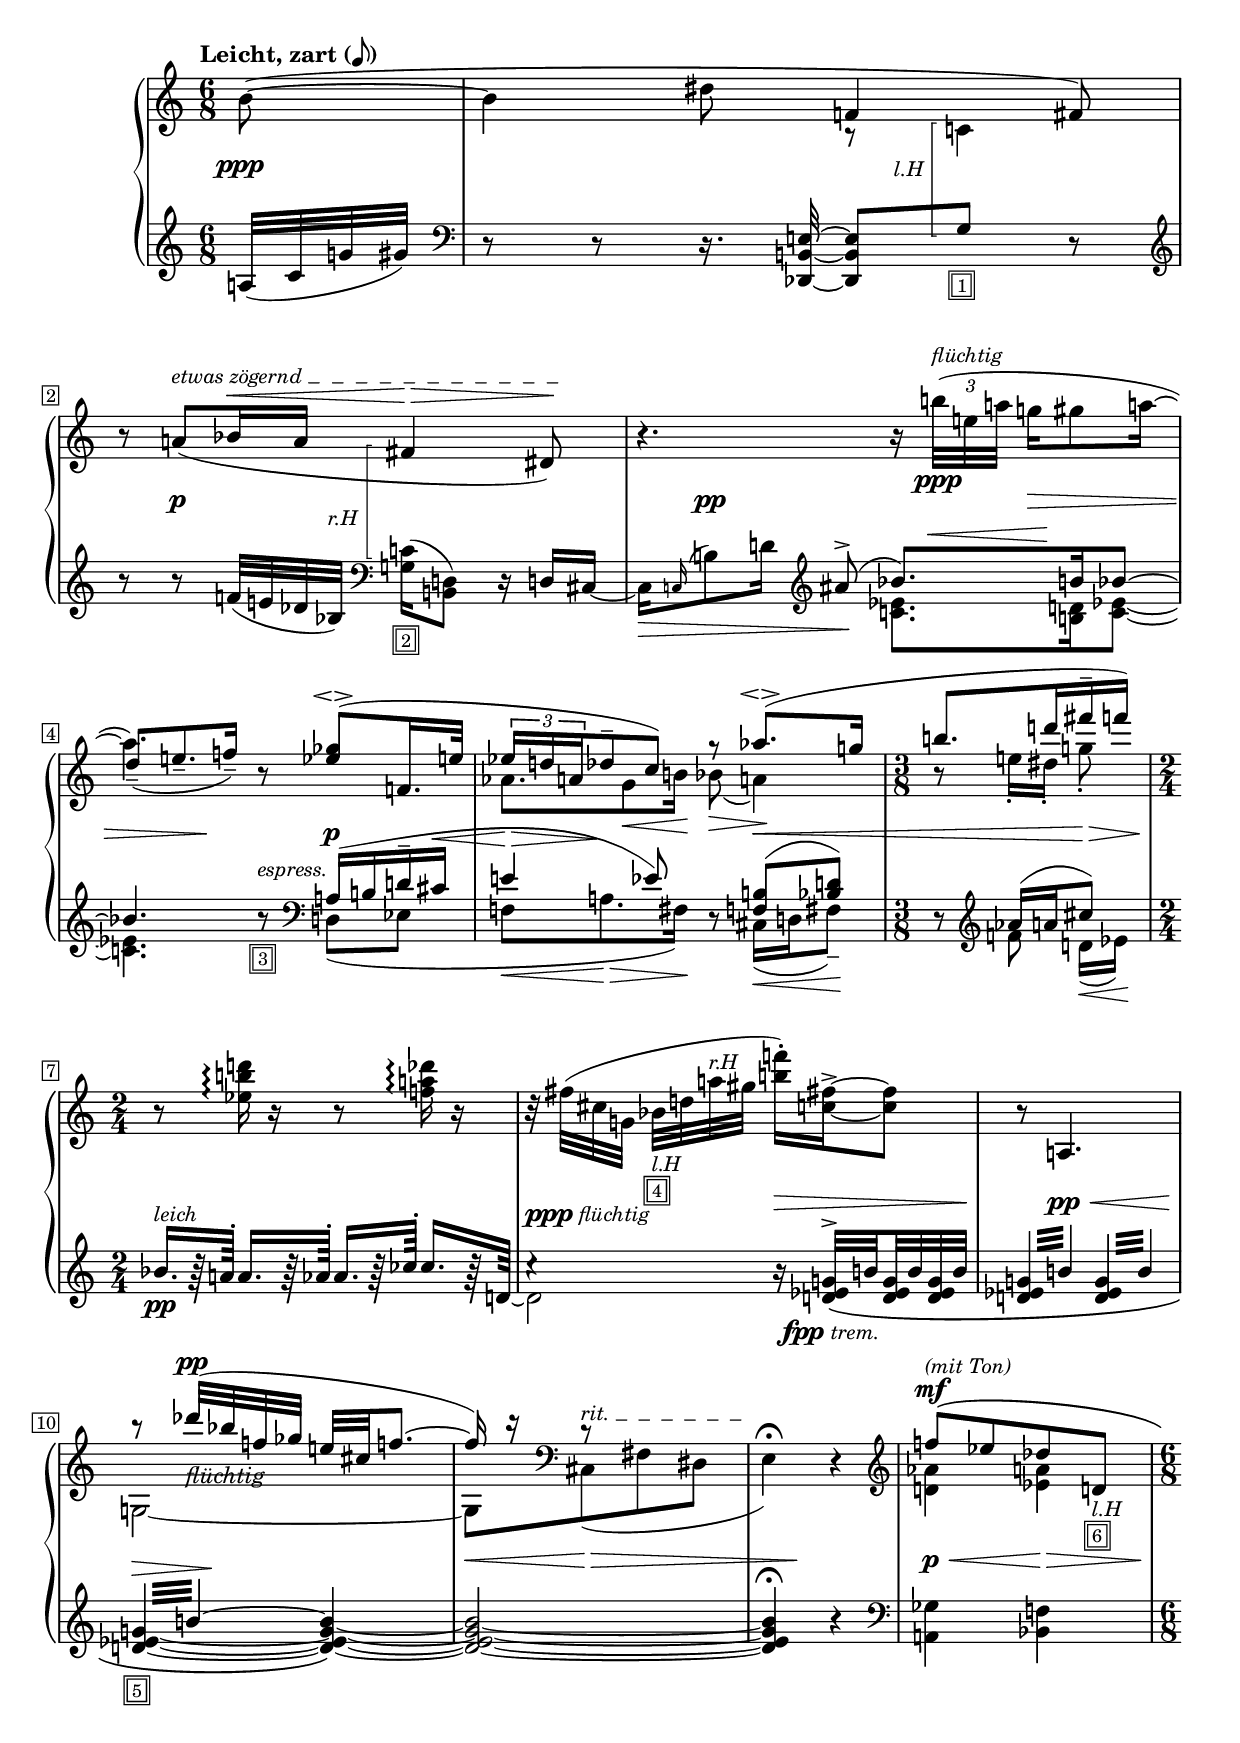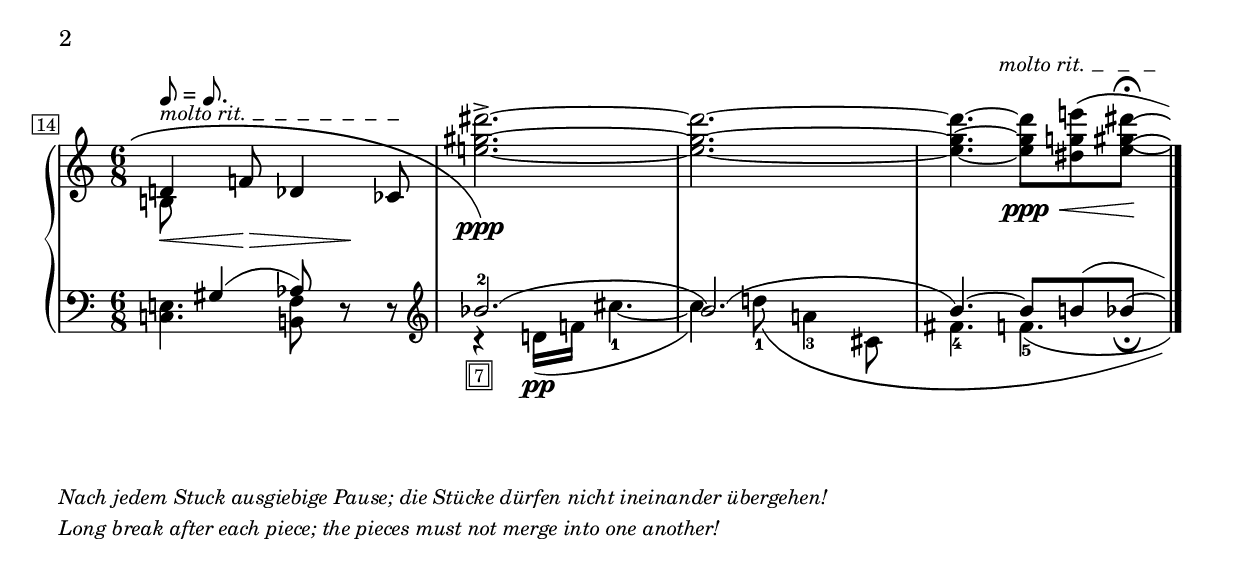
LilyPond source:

Global = {
  \key c \major
  \time 6/8
  \include "../global.ly"
}

% extend laissez-vibrer tie
extendLV = #(define-music-function (parser location further) (number?) #{
  \once \override LaissezVibrerTie.X-extent = #'(0 . 0)
  \once \override LaissezVibrerTie.details.note-head-gap = #(/ further -2)
  \once \override LaissezVibrerTie.extra-offset = #(cons (/ further 2) 0)
#})

csBracket = \override PianoStaff.Arpeggio.stencil = #ly:arpeggio::brew-chord-bracket
lH = \markup { \small "l.H" }
rH = \markup { \small "r.H" }

Sopran = \context Voice = "one" \relative c'' {
  \voiceOne
  \override MultiMeasureRest.staff-position = #0
  \override Rest.staff-position = #0
  \override DynamicText.Y-offset = #-2.4
  \override Hairpin.Y-offset = #-2
  \stemNeutral\slurNeutral
  \tempo \markup {
    \bold\concat { "Leicht, zart (" { \tiny\note {8} #1 } ")" }
  }
  \partial 8 b8~(
  %1
  | b4 dis8 f,!4 fis8)
    \break
  | r a![(^\markup {
      \small "etwas zögernd"
      %\override #'((on . 0.3) (off . 0.5))
      \draw-dashed-line #'(24 . 0)
    } bes16^\< a]
    \once\override Staff.TextScript.extra-offset = #'(-7 . -2)
    \csBracket fis4_\rH
    \arpeggio\!\> dis8\!)
    \revert PianoStaff.Arpeggio.stencil
  | r4. r16 \tuplet 3/2 { b''!32[(\ppp^\markup {
       \small "flüchtig"
    } e,! a!] } g!16[ gis8 a!16~]
  | a4.) r8 \stemUp\slurUp <ees ges>8\espressivo[( f,!16. e'!32]
  %5
  | \tuplet 3/2 { ees16 d! a! } des8^- c) g'\rest aes8.\espressivo[( g16]
  | \time 3/8 b!8.[ d!16 fis^- f!])
  | \time 2/4 \stemDown r8 <ees, b'! d!>16\arpeggio r16 r8 <f! a! des>16\arpeggio r16
  | r32 fis[( cis g!]
    bes_\lH[_\markup \annotation 4 d!
    \once\override Staff.TextScript.extra-offset = #'(0 . -3.6)
    a'!^\rH gis]
    <b! f'!>16^.)[ <c,!_~ fis~>^> q8]
  | r8 \stemUp a,!4.
  %10
  | b''8\rest
    \once\override Staff.TextScript.extra-offset = #'(0 . 6)
    des32^\pp_\markup { "flüchtig" } [( bes f! ges] e![ cis f!8.~]
  | f16) c'16\rest c,,8\rest^\markup {
      \small "rit."
      \draw-dashed-line #'(12 . 0)
    } s4
  | s2
  | \shape #'(
      (( 0 . 0) (0 . 0) (0 . 0) (0 . 0))
      (( 0.5 . 1) (0 . 1) (0 . -2) (0 . -11))
    ) PhrasingSlur

    f'!8[\(^\mf^\markup {
      \small "(mit Ton)"
    } ees des d,!_\lH_\markup \annotation {6}]
    \break
  | \time 6/8 d!4^\markup {
      \small "molto rit."
      \draw-dashed-line #'(14 . 0)
    }^\markup { \tiny\note {8} #1 "=" \tiny\note {8.} #1  } f!8 des4 ces8
  %15
  | \stemDown\tieNeutral
    <e'! gis dis'>2.~^>\ppp\)
  | <e gis dis'>2.~
  | <e gis dis'>4.~
    \once\override Staff.TextScript.extra-offset = #'(-2 . 0)
    q8[^\markup {
      \small "molto rit."
      \draw-dashed-line #'(6 . 0)
    }
    \shape #'((0 . 0) (0 . 0) (0 . 1) (4 . 0.2)) Slur
    <dis g! e'!>(
    \extendLV #2
    \override LaissezVibrerTieColumn.tie-configuration
       = #`((9 . ,UP)
            (5 . ,UP)
            (3 . ,DOWN))
    <e gis dis'>]\laissezVibrer\fermata)
  \fine
}

Alto = \context Voice = "two" \relative c' {
  \voiceTwo
  \override MultiMeasureRest.staff-position = #0
  \override Rest.staff-position = #0
  \partial 8 s8
  %1
  | s4. b8\rest
    \once\override Staff.TextScript.extra-offset = #'(-6 . 0)
    \csBracket c!4\arpeggio-\lH
  | s2.*2
  | \stemUp d'8_-[( e!8._- f!16_-)] s4.
  %5
  | \stemDown aes,8.[ g8\< b!16\!] bes8(\> a!4)\!
  | r8 e'!16_.[ dis_.] g!8_.
  | s2*3
  %10
  | g,,!2~
  | g8[ \clef bass cis,( fis dis]
  | e4)^\fermata r
    \clef treble
  | <d'! aes'>4 <ees a!>
  | b!8\< s s\!\> s s\! s

}

Tenor = \context Voice = "three" \relative c' {
  \voiceThree
  \override MultiMeasureRest.staff-position = #0
  \override Rest.staff-position = #0
  \set baseMoment = #(ly:make-moment 1/8)
  \partial 8 s8
  %1
  | s2.
  | s4.
    \stemDown
    \once\omit Beam
    \csBracket c!16\arpeggio[( d,!8]) s8.
  | s4
    \clef bass \stemUp\tieUp\slurUp ais''8^>^(
    \once\override Hairpin.shorten-pair = #'(3.5 . 3.5)
    bes8.[)^\< b!16\! bes8~]
  | \override Hairpin.to-barline = ##f
    \override Slur.height-limit = 20
    \override DynamicLineSpanner.outside-staff-priority = ##f
    bes4. s8
    \clef bass
    \shape #'((0 . 0) (0 . -5) (0 . -1) (0 . 0)) Slur
    a,!16[( b! d!^- cis^\<]
  %5
  | \once\override Hairpin.shorten-pair = #'(0 . 6)
    e!4\!^\> ees8)\! s <f,! b!>[( <bes d!>])
  | s8 aes'16[( a! cis8])
    \override Hairpin.to-barline = ##t
  | s2
  | \set subdivideBeams = ##t
    c4\rest r16
    \once\override Staff.TextScript.extra-offset = #'(-4 . 0.5)
    <d,! ees g!>32^>[_\(_\markup {
      \dynamic fpp \small "trem."
    } b'! <d, ees g> b' <d, ees g> b']
  | \repeat tremolo 4 { <d,! ees g!>32 b'! }
    \repeat tremolo 4 { <d, ees g>32 b' }
  %10
  | \set tieWaitForNote = ##t
    \once\override Hairpin.shorten-pair = #'(0 . 13)
    \repeat tremolo 4 {
      <d,! ees g!>32^\>_~_\markup \annotation 5 b'!~
    }
    <d, ees g b>4_~\)\!
  | <d ees g b>2_~
  | <d ees g b>4\fermata r
  | s2
  | s8 gis,4( aes8) s4
  %15
  | \shape #'((0 . 0) (0 . 1.5) (0 . 2.5) (0 . 0)) Tie
    bes'2.-2~_\markup \annotation 7
  | \shape #'((0 . 0) (0 . 2.5) (0 . 2.5) (0 . 0)) Tie
    2.~
  | 4.~ 8[
    \shape #'((0 . 0) (0 . 0) (0 . 0.3) (3 . -0.5)) Slur
    b!(
    \extendLV #1.5
    \once\override LaissezVibrerTieColumn.tie-configuration = #`((2 . ,UP))
    bes\laissezVibrer]_\fermata
    <>)
}

Bass = \context Voice = "four" \relative c' {
  \voiceFour
  \override MultiMeasureRest.staff-position = #0
  \override Rest.staff-position = #0
  \stemNeutral\slurNeutral\tieNeutral
  \clef treble
  \partial 8 a!32[( c g'! gis)]
  %1
  | \clef bass r8 r r16. <des,, b'! e!>32~ q8[ \csBracket g'\arpeggio]_\markup \annotation 1 r
  | \clef treble r r f'32[( e! des bes])
    \clef bass
    g!16[_\markup \annotation 2 b,!8] r16 d![ cis~]
  | cis16[_\> \appoggiatura c!16 b'!8 d!16]
    \clef treble \stemDown\slurDown s8\! <c! ees>8.[ <b! d!>16 <c_~ ees_~>8]
  | <c! ees>4.
    \once\override Staff.TextScript.extra-offset = #'(0 . 0.2)
    r8^\markup { \small "espress." }_\markup \annotation 3
    \clef bass d,!8[( ees]
  %5
  | f!8[_\< a!8.\!\> fis16\!]) r8 cis16[(_\< d fis8_-])\!
  | \time 3/8 r8 \clef treble f'! d!16[(\< ees])\!
  | \time 2/4 \stemUp bes'16.[_\pp r64 a!^.] a16.[ r64 aes^.] aes16.[ r64 ces^.] ces16.[ r64 d,!~]
  | \stemDown d2
  | s1*2/4*4
  %13
  | \clef bass <a,! ges'>4 <bes f'!>
  | \time 6/8 <c! e!>4. <b! f'>8 r r
  | \clef treble c'4\rest d!16[(\pp f!] cis'4.-1_~
  | cis4)
    \shape #'((-0.5 . -1.5) (0 . 0) (0 . -1) (14 . -1.5)) PhrasingSlur
    d!8-1\( a!4-3	 cis,8
  | fis4.-4
    \shape #'((0 . 0) (0 . -0.5) (0 . -0.8) (0 . 0)) Slur
    f!4.(-5 <>)\)
  \fine
}

centerDynamics = {
  \partial 8
    \once\override Staff.TextScript.extra-offset = #'(-2 . 0)
    s8-\markup { \dynamic ppp }
  %1
  | s2.
  | s8 s4\p s4.
  | s16 s8\pp s8. s8 s\> s
  | s4 s8\! s8 s\p s
  %5
  | s2 s4\<
  | s8 s s16\!\> s
  | s4\!-\markup { \small "leich" } s
  | s4-\markup { \dynamic ppp \small "flüchtig" }
    s4\>
  | s8\! s\pp\< s4
  %10
  | s4\! s
  | s8\< s4\!\> s8
  | s8 s\! s4
  | s8\p\< s s\!\> s
  | s8\! s s2
  %15
  | s2.*2
  | s4 s8 s\ppp\< s s\!

}

\score {
  \new PianoStaff \with { connectArpeggios = ##t }
  <<
    \accidentalStyle Score.piano
    \context Staff = "upper" <<
      \set Staff.midiInstrument = #"acoustic grand"
      \Global
      \clef treble
      \Sopran
      \Alto
    >>
    \context Dynamics <<
      \Global \centerDynamics
    >>
    \context Staff = "lower" <<
      \set Staff.midiInstrument = #"acoustic grand"
      \Global
      \clef bass
      \Tenor
      \Bass
    >>
  >>
  \header {
    composer = "Arnold Schönberg"
    %opus = "Op. 19"
    title = \markup {
      \fill-line {
        \center-column {
          \null\null
          \line { \abs-fontsize #18 "Sechs kleine Klavierstücke, Op. 19" }
          \line {
            \abs-fontsize #14 \italic "Six little piano pieces"
            \abs-fontsize #14 \normal-text\bold "(1911)"
          }
          \null
          \line { \abs-fontsize #20 "I." }
          \null
        }
      }
    }
    % \markup { \abs-fontsize #30 "1." }
    subtitle = #f
  }
  \layout {
    \context {
      \PianoStaff
      % More space between staves in the same PianoStaff
      \override StaffGrouper.staff-staff-spacing.minimum-distance = 14
      \override TextScript.font-shape = #'italic
    }
  }
  \midi {
    \tempo 4 = 100
  }
}

\markup {
  \column {
    \fill-line {
      \small\italic "Nach jedem Stuck ausgiebige Pause; die Stücke dürfen nicht ineinander übergehen!" ""
    }
    \fill-line {
      \small\italic "Long break after each piece; the pieces must not merge into one another!" ""
    }
  }
}